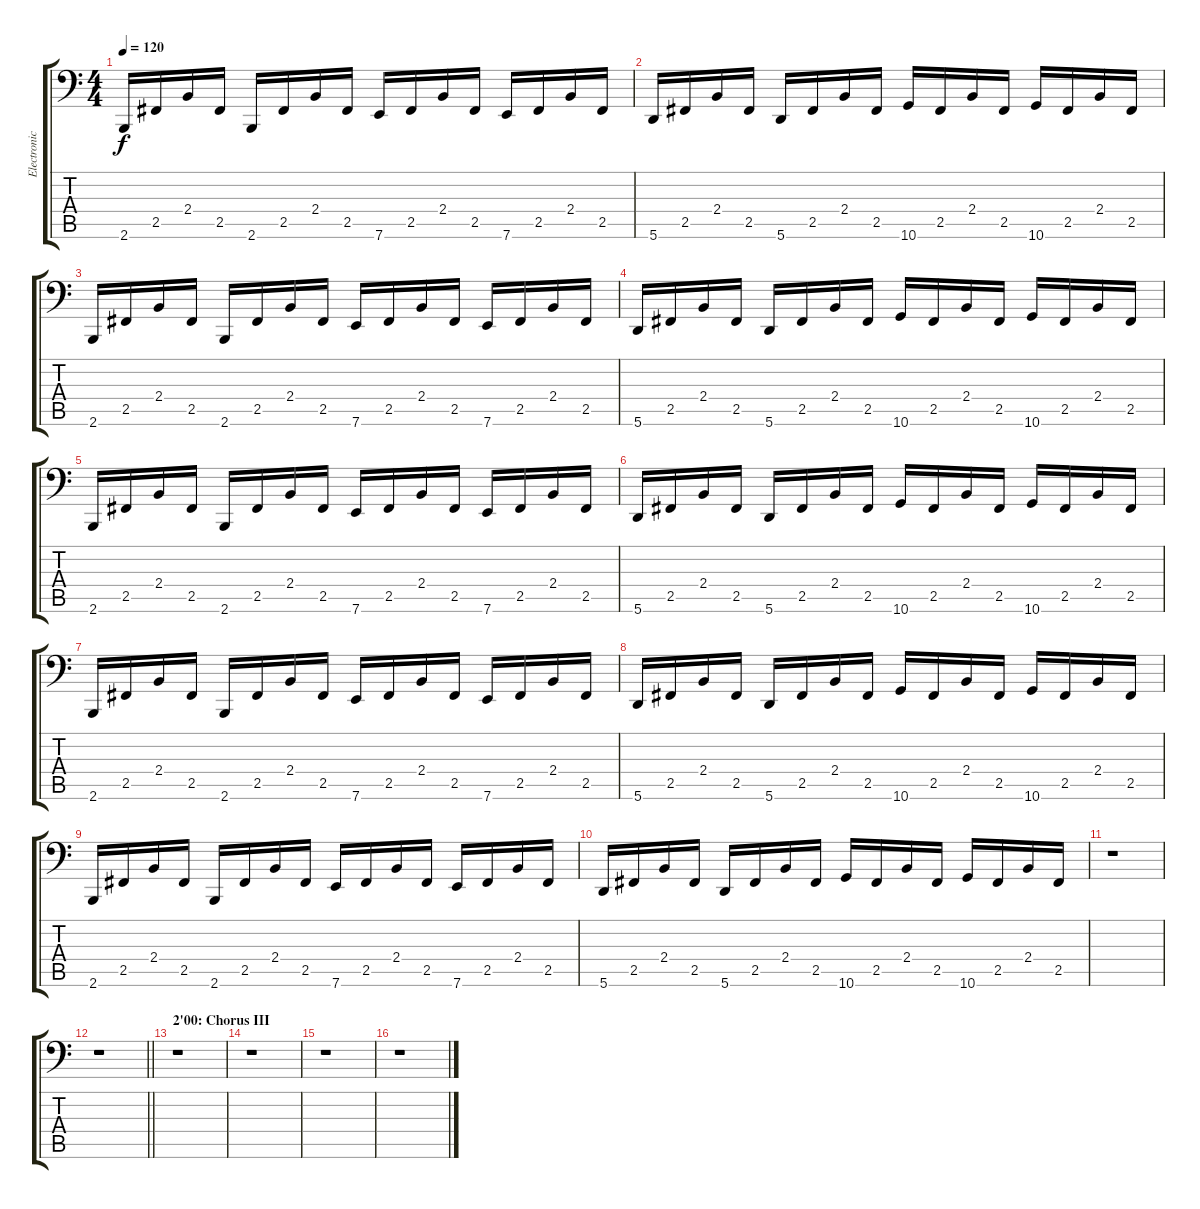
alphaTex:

\track ("Electronic Bass" "Electronic") {instrument lead2sawtooth}
\staff {score tabs}
\tuning (B3 Gb3 D3 A2 E2 A1) {hide}
\ts (4 4)
\tempo 120
\clef f4
\ks c
2.6.16{dy f} 2.5.16 2.4.16 2.5.16 2.6.16 2.5.16 2.4.16 2.5.16 7.6.16 2.5.16 2.4.16 2.5.16 7.6.16 2.5.16 2.4.16 2.5.16 |
5.6.16 2.5.16 2.4.16 2.5.16 5.6.16 2.5.16 2.4.16 2.5.16 10.6.16 2.5.16 2.4.16 2.5.16 10.6.16 2.5.16 2.4.16 2.5.16 |
2.6.16 2.5.16 2.4.16 2.5.16 2.6.16 2.5.16 2.4.16 2.5.16 7.6.16 2.5.16 2.4.16 2.5.16 7.6.16 2.5.16 2.4.16 2.5.16 |
5.6.16 2.5.16 2.4.16 2.5.16 5.6.16 2.5.16 2.4.16 2.5.16 10.6.16 2.5.16 2.4.16 2.5.16 10.6.16 2.5.16 2.4.16 2.5.16 |
2.6.16 2.5.16 2.4.16 2.5.16 2.6.16 2.5.16 2.4.16 2.5.16 7.6.16 2.5.16 2.4.16 2.5.16 7.6.16 2.5.16 2.4.16 2.5.16 |
5.6.16 2.5.16 2.4.16 2.5.16 5.6.16 2.5.16 2.4.16 2.5.16 10.6.16 2.5.16 2.4.16 2.5.16 10.6.16 2.5.16 2.4.16 2.5.16 |
2.6.16 2.5.16 2.4.16 2.5.16 2.6.16 2.5.16 2.4.16 2.5.16 7.6.16 2.5.16 2.4.16 2.5.16 7.6.16 2.5.16 2.4.16 2.5.16 |
5.6.16 2.5.16 2.4.16 2.5.16 5.6.16 2.5.16 2.4.16 2.5.16 10.6.16 2.5.16 2.4.16 2.5.16 10.6.16 2.5.16 2.4.16 2.5.16 |
2.6.16 2.5.16 2.4.16 2.5.16 2.6.16 2.5.16 2.4.16 2.5.16 7.6.16 2.5.16 2.4.16 2.5.16 7.6.16 2.5.16 2.4.16 2.5.16 |
5.6.16 2.5.16 2.4.16 2.5.16 5.6.16 2.5.16 2.4.16 2.5.16 10.6.16 2.5.16 2.4.16 2.5.16 10.6.16 2.5.16 2.4.16 2.5.16 |
r.1 |
\barLineRight lightlight
r.1 |
\section ("" "2'00: Chorus III")
r.1 |
r.1 |
r.1 |
r.1
